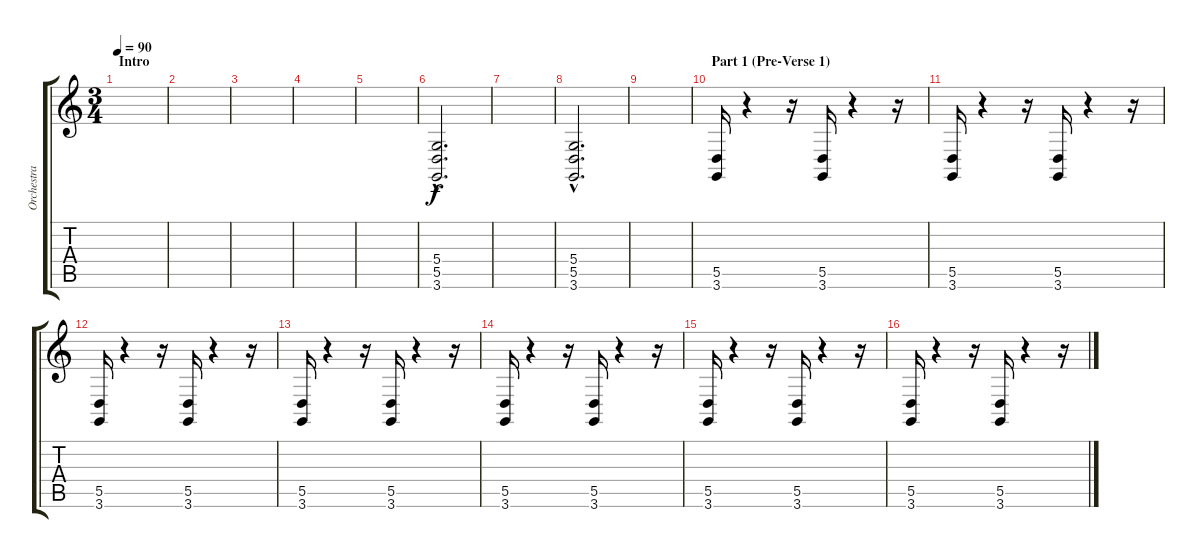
\track ("Orchestra Hit" "Orchestra ") {instrument orchestrahit}
\staff {score tabs}
\tuning (E4 B3 G3 D3 A2 E2) {hide}
\ts (3 4)
\section ("" "Intro")
\tempo 90
\clef g2
\ks c
|
|
|
|
|
(5.4{hac} 5.5{hac} 3.6{hac}).2{d} |
|
(5.4{hac} 5.5{hac} 3.6{hac}).2{d} |
|
\section ("" "Part 1 (Pre-Verse 1)")
(5.5 3.6).16 r.4 r.16 (5.5 3.6).16 r.4 r.16 |
(5.5 3.6).16 r.4 r.16 (5.5 3.6).16 r.4 r.16 |
(5.5 3.6).16 r.4 r.16 (5.5 3.6).16 r.4 r.16 |
(5.5 3.6).16 r.4 r.16 (5.5 3.6).16 r.4 r.16 |
(5.5 3.6).16 r.4 r.16 (5.5 3.6).16 r.4 r.16 |
(5.5 3.6).16 r.4 r.16 (5.5 3.6).16 r.4 r.16 |
(5.5 3.6).16 r.4 r.16 (5.5 3.6).16 r.4 r.16
